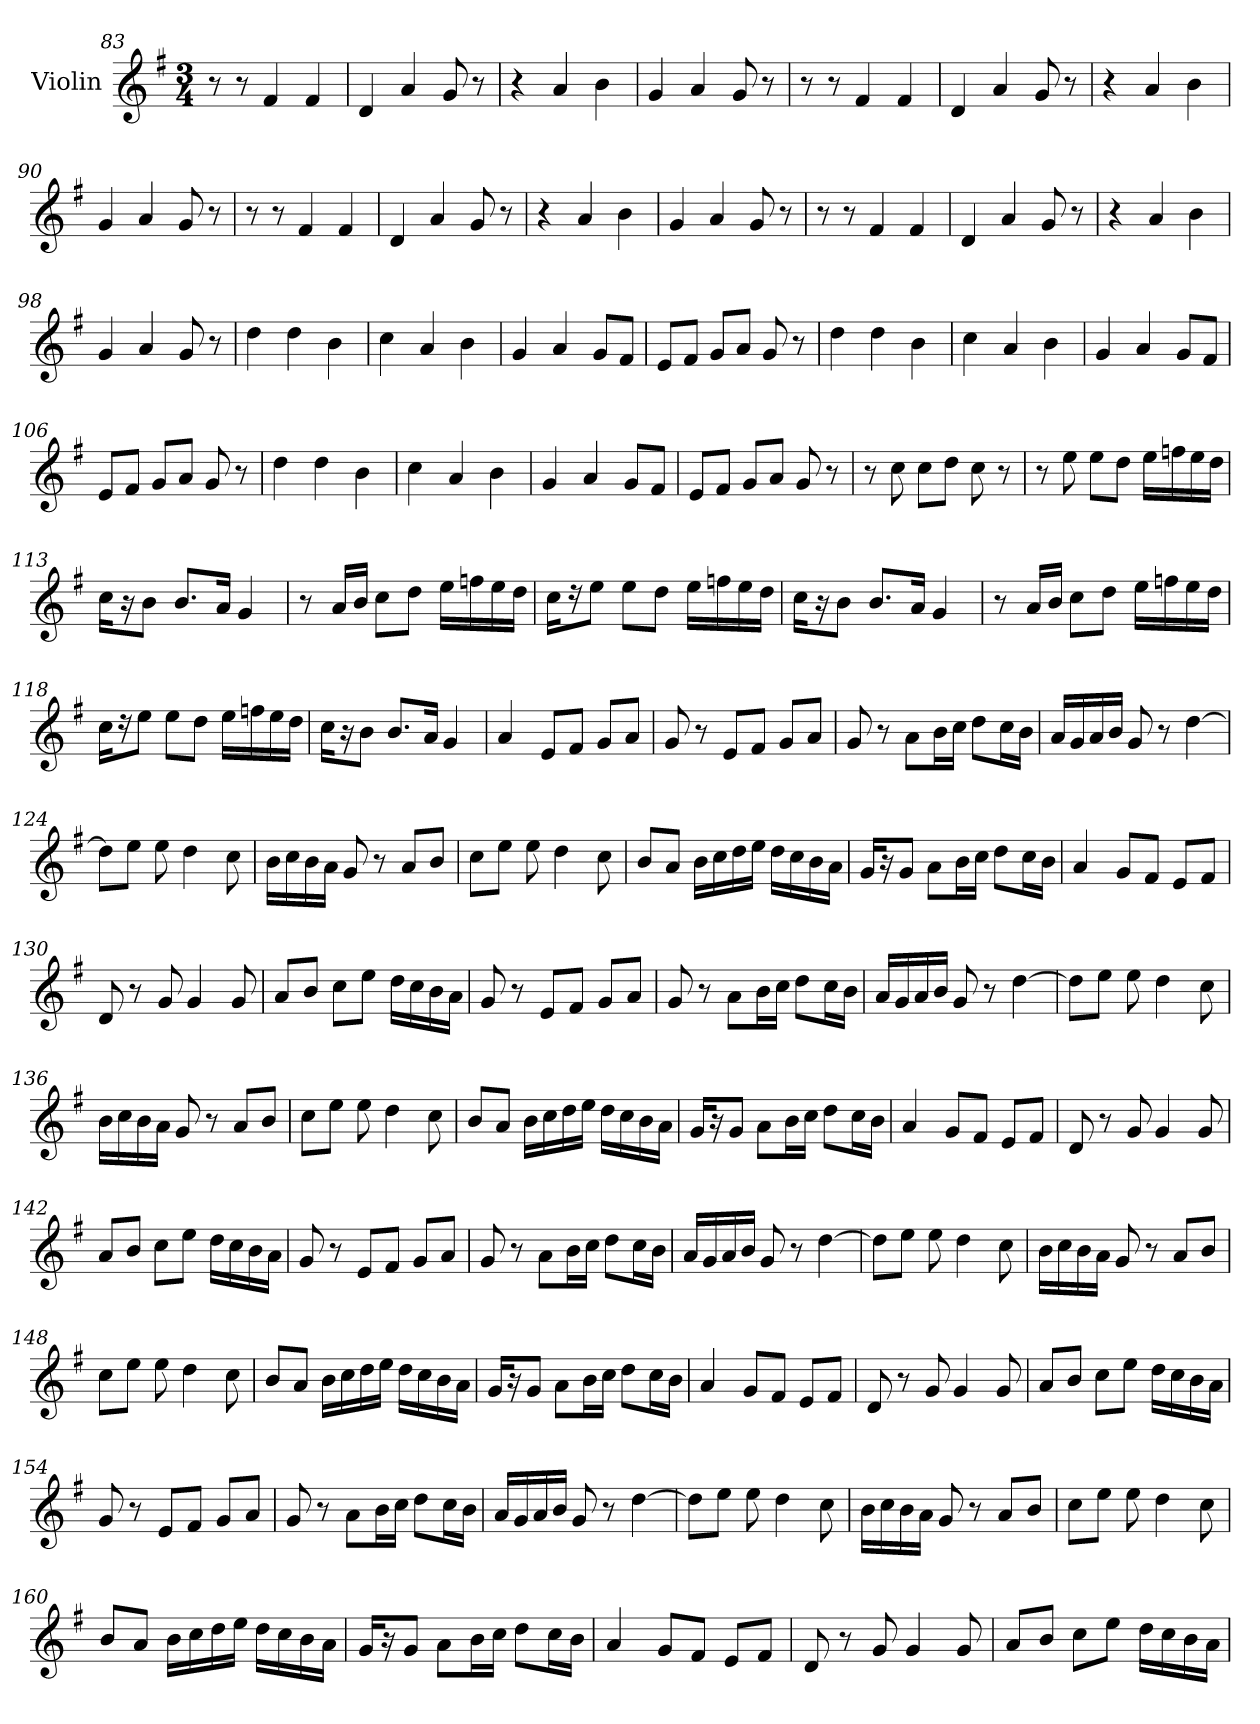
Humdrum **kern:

**kern
*part1
*staff1
*I"Violin
*clefG2
*k[f#]
*G:
*M3/4
=83
8r
8r
4f#/
4f#/
!!LO:LB:g=z
=84
4d/
4a/
8g/
8r
=85
4r
4a/
4b\
=86
4g/
4a/
8g/
8r
=87
8r
8r
4f#/
4f#/
=88
4d/
4a/
8g/
8r
=89
4r
4a/
4b\
=90
4g/
4a/
8g/
8r
!!LO:LB:g=z
=91
8r
8r
4f#/
4f#/
=92
4d/
4a/
8g/
8r
=93
4r
4a/
4b\
=94
4g/
4a/
8g/
8r
=95
8r
8r
4f#/
4f#/
=96
4d/
4a/
8g/
8r
=97
4r
4a/
4b\
!!LO:LB:g=z
=98
4g/
4a/
8g/
8r
=99
4dd\
4dd\
4b\
=100
4cc\
4a/
4b\
=101
4g/
4a/
8g/L
8f#/J
=102
8ei/L
8f#i/J
8gi/L
8a/J
8g/
8r
=103
4dd\
4dd\
4b\
=104
4cc\
4a/
4b\
!!LO:LB:g=z
=105
4g/
4a/
8g/L
8f#/J
=106
8ei/L
8f#i/J
8gi/L
8a/J
8g/
8r
=107
4dd\
4dd\
4b\
=108
4cc\
4a/
4b\
=109
4g/
4a/
8g/L
8f#/J
=110
8ei/L
8f#i/J
8gi/L
8a/J
8g/
8r
!!LO:LB:g=z
=111
8r
8cc\
8cc\L
8dd\J
8cc\
8r
=112
8r
8ee\
8ee\L
8dd\J
16ee\LL
16ffnj\
16eej\
16ddj\JJ
=113
16cc\KL
16r
8b\J
8.bZ/L
16aZ/Jk
4gZ/
=114
8r
16a/LL
16b/JJ
8cc\L
8dd\J
16ee\LL
16ffnj\
16eej\
16ddj\JJ
=115
16cc\KL
16r
8ee\J
8ee\L
8dd\J
16ee\LL
16ffnj\
16eej\
16ddj\JJ
!!LO:LB:g=z
=116
16cc\KL
16r
8b\J
8.bZ/L
16aZ/Jk
4gZ/
=117
8r
16a/LL
16b/JJ
8cc\L
8dd\J
16ee\LL
16ffnj\
16eej\
16ddj\JJ
=118
16cc\KL
16r
8ee\J
8ee\L
8dd\J
16ee\LL
16ffnj\
16eej\
16ddj\JJ
=119
16cc\KL
16r
8b\J
8.bZ/L
16aZ/Jk
4gZ/
=120
4a/
8ei/L
8f#i/J
8gi/L
8a/J
!!LO:PB:g=z
=121
8g/
8r
8ei/L
8f#i/J
8gi/L
8a/J
=122
8g/
8r
8a\L
16b\L
16cc\JJ
8dd\L
16cc\L
16b\JJ
=123
16a/LL
16g/
16a/
16b/JJ
8g/
8r
[4dd\
=124
8dd\L]
8ee\J
8eeV\
4ddV\
8ccV\
=125
16b\LL
16cc\
16bZ\
16aZ\JJ
8gZ/
8r
8a/L
8b/J
!!LO:LB:g=z
=126
8cc\L
8ee\J
8eeV\
4ddV\
8ccV\
=127
8b/L
8a/J
16b\LL
16cc\
16dd\
16eeV\JJ
16ddV\LL
16ccV\
16b\
16a\JJ
=128
16g/KL
16r
8g/J
8a\L
16b\L
16cc\JJ
8dd\L
16cc\L
16b\JJ
=129
4a/
8g/L
8f#/J
8e/L
8f#/J
=130
8d/
8r
8g/
4g/
8g/
!!LO:LB:g=z
=131
8a/L
8b/J
8cc\L
8eeV\J
16ddV\LL
16ccV\
16b\
16a\JJ
=132
8g/
8r
8ei/L
8f#i/J
8gi/L
8a/J
=133
8g/
8r
8a\L
16b\L
16cc\JJ
8dd\L
16cc\L
16b\JJ
=134
16a/LL
16g/
16a/
16b/JJ
8g/
8r
[4dd\
=135
8dd\L]
8ee\J
8eeV\
4ddV\
8ccV\
!!LO:LB:g=z
=136
16b\LL
16cc\
16bZ\
16aZ\JJ
8gZ/
8r
8a/L
8b/J
=137
8cc\L
8ee\J
8eeV\
4ddV\
8ccV\
=138
8b/L
8a/J
16b\LL
16cc\
16dd\
16eeV\JJ
16ddV\LL
16ccV\
16b\
16a\JJ
=139
16g/KL
16r
8g/J
8a\L
16b\L
16cc\JJ
8dd\L
16cc\L
16b\JJ
=140
4a/
8g/L
8f#/J
8e/L
8f#/J
!!LO:LB:g=z
=141
8d/
8r
8g/
4g/
8g/
=142
8a/L
8b/J
8cc\L
8eeV\J
16ddV\LL
16ccV\
16b\
16a\JJ
=143
8g/
8r
8ei/L
8f#i/J
8gi/L
8a/J
=144
8g/
8r
8a\L
16b\L
16cc\JJ
8dd\L
16cc\L
16b\JJ
=145
16a/LL
16g/
16a/
16b/JJ
8g/
8r
[4dd\
!!LO:LB:g=z
=146
8dd\L]
8ee\J
8eeV\
4ddV\
8ccV\
=147
16b\LL
16cc\
16bZ\
16aZ\JJ
8gZ/
8r
8a/L
8b/J
=148
8cc\L
8ee\J
8eeV\
4ddV\
8ccV\
=149
8b/L
8a/J
16b\LL
16cc\
16dd\
16eeV\JJ
16ddV\LL
16ccV\
16b\
16a\JJ
=150
16g/KL
16r
8g/J
8a\L
16b\L
16cc\JJ
8dd\L
16cc\L
16b\JJ
!!LO:LB:g=z
=151
4a/
8g/L
8f#/J
8e/L
8f#/J
=152
8d/
8r
8g/
4g/
8g/
=153
8a/L
8b/J
8cc\L
8eeV\J
16ddV\LL
16ccV\
16b\
16a\JJ
=154
8g/
8r
8ei/L
8f#i/J
8gi/L
8a/J
=155
8g/
8r
8a\L
16b\L
16cc\JJ
8dd\L
16cc\L
16b\JJ
!!LO:LB:g=z
=156
16a/LL
16g/
16a/
16b/JJ
8g/
8r
[4dd\
=157
8dd\L]
8ee\J
8eeV\
4ddV\
8ccV\
=158
16b\LL
16cc\
16bZ\
16aZ\JJ
8gZ/
8r
8a/L
8b/J
=159
8cc\L
8ee\J
8eeV\
4ddV\
8ccV\
=160
8b/L
8a/J
16b\LL
16cc\
16dd\
16eeV\JJ
16ddV\LL
16ccV\
16b\
16a\JJ
!!LO:PB:g=z
=161
16g/KL
16r
8g/J
8a\L
16b\L
16cc\JJ
8dd\L
16cc\L
16b\JJ
=162
4a/
8g/L
8f#/J
8e/L
8f#/J
=163
8d/
8r
8g/
4g/
8g/
=164
8a/L
8b/J
8cc\L
8eeV\J
16ddV\LL
16ccV\
16b\
16a\JJ
=
*-
